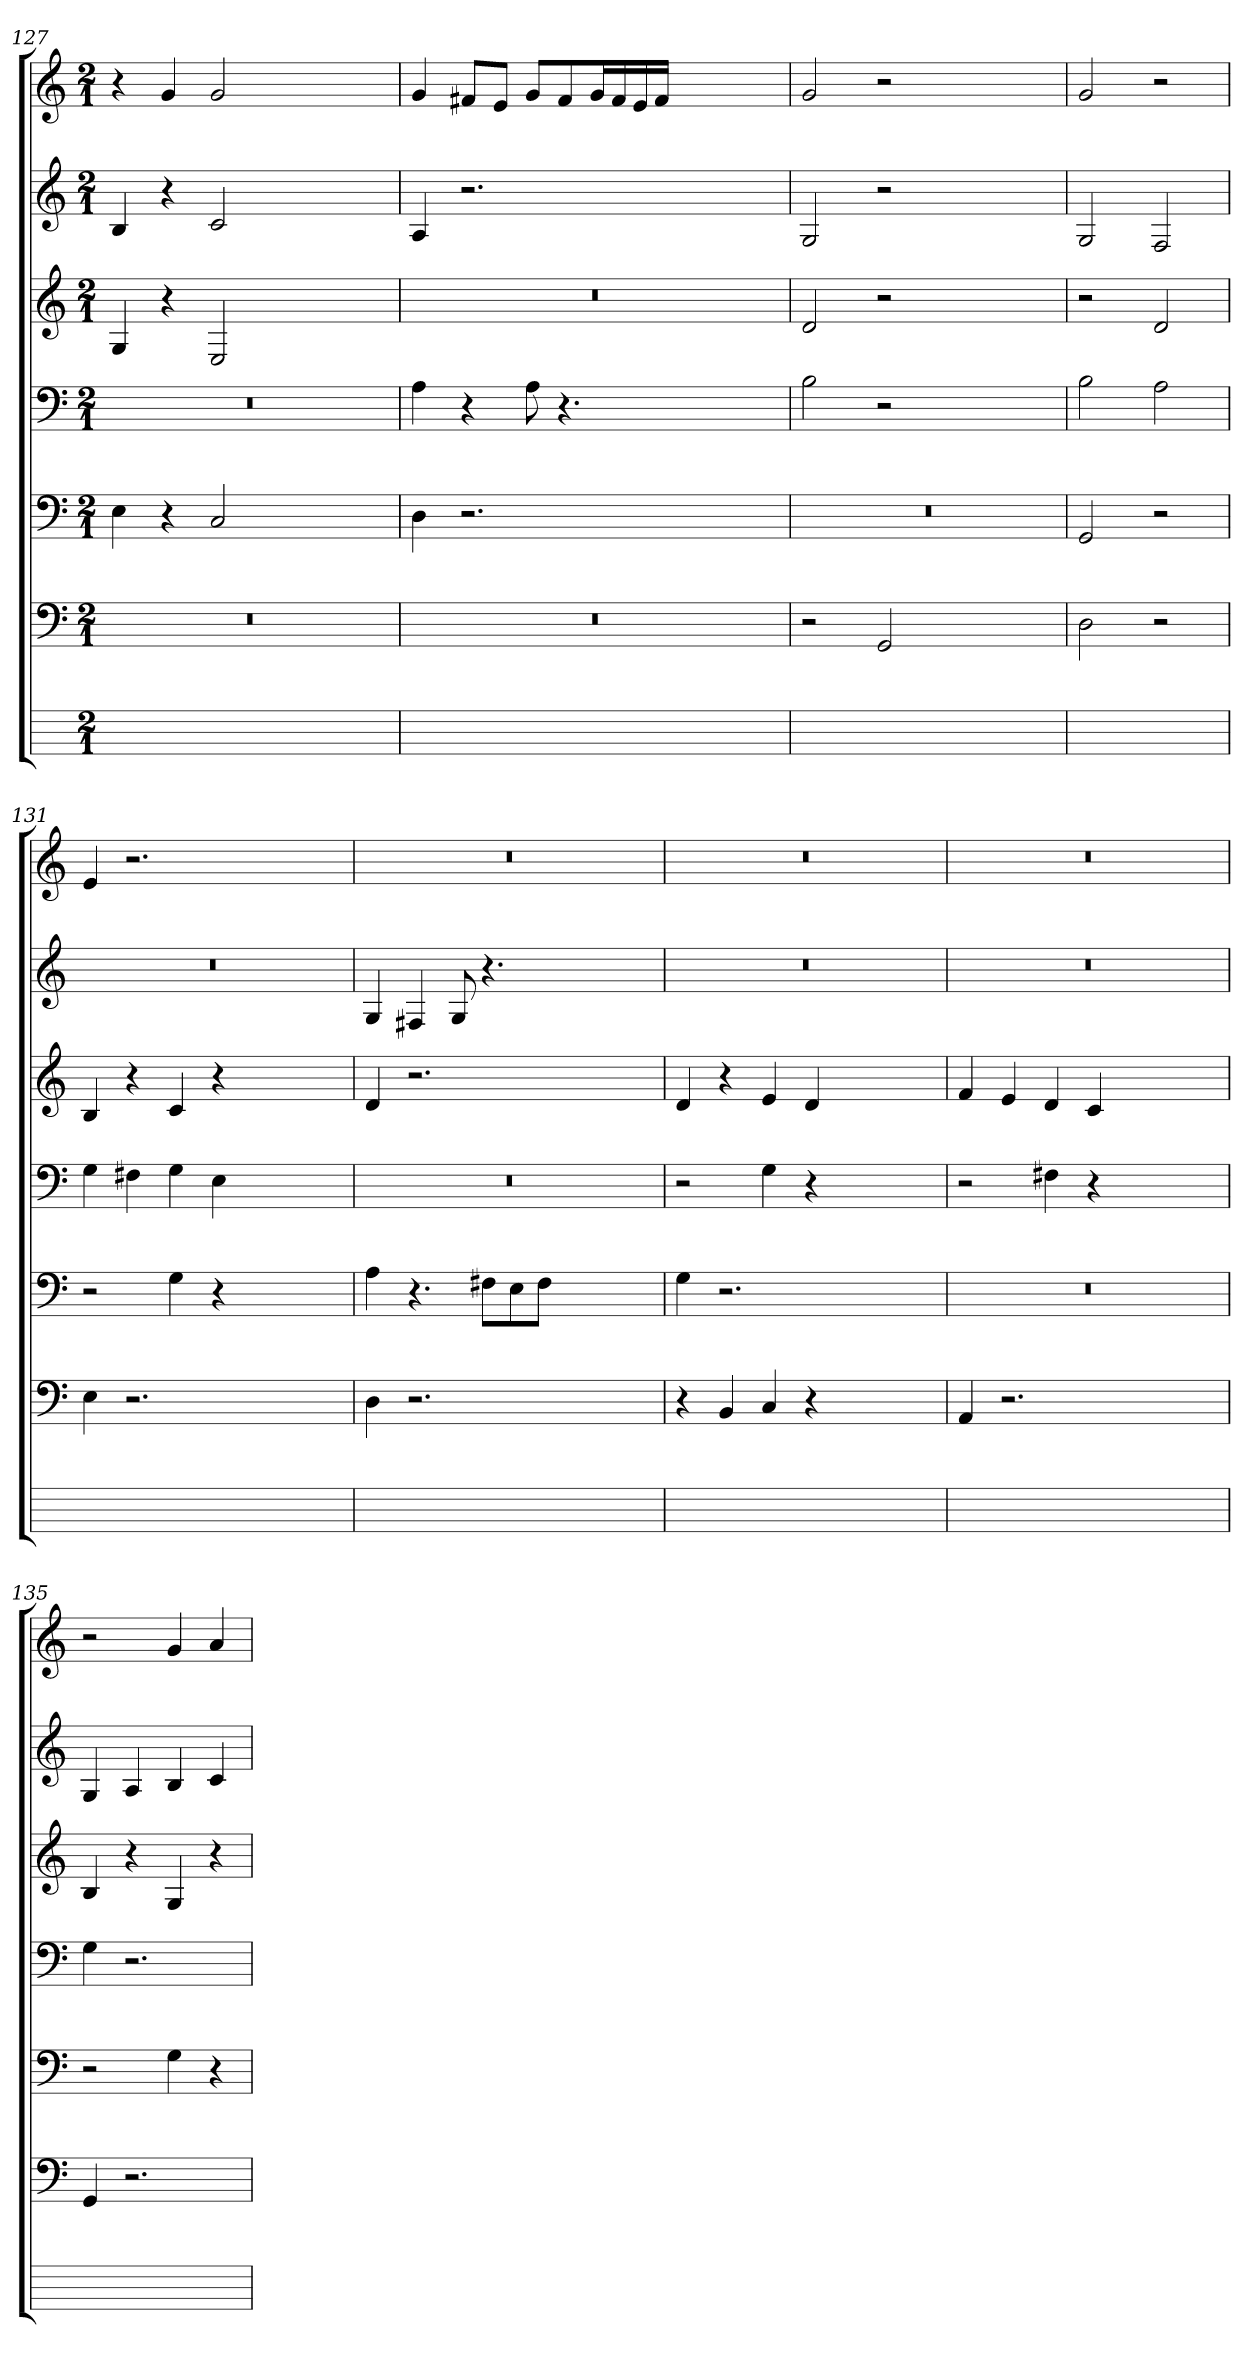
**kern	**kern	**kern	**kern	**kern	**kern	**kern
*part7	*part6	*part5	*part4	*part3	*part2	*part1
*staff7	*staff6	*staff5	*staff4	*staff3	*staff2	*staff1
*	*clefF4	*clefF4	*clefF4	*clefG2	*clefG2	*clefG2
*	*k[]	*k[]	*k[]	*k[]	*k[]	*k[]
*	*C:	*C:	*C:	*C:	*C:	*C:
*M2/1	*M2/1	*M2/1	*M2/1	*M2/1	*M2/1	*M2/1
=127	=127	=127	=127	=127	=127	=127
0ryy	0r	4E	0r	4G	4B	4r
.	.	4r	.	4r	4r	4g
.	.	2C	.	2E	2c	2g
.	.	1ryy	.	1ryy	1ryy	1ryy
=128	=128	=128	=128	=128	=128	=128
0ryy	0r	4D	4A	0r	4A	4gi
.	.	2.r	4r	.	2.r	8f#XL
.	.	.	.	.	.	8ejJ
.	.	.	8Ai	.	.	8gZL
.	.	.	4.r	.	.	8f#j
.	.	.	.	.	.	16gZL
.	.	.	.	.	.	16f#j
.	.	.	.	.	.	16ej
.	.	.	.	.	.	16f#jJJ
.	.	1ryy	1ryy	.	1ryy	1ryy
=129	=129	=129	=129	=129	=129	=129
0ryy	2r	0r	2B	2d	2G	2g
.	2GGi	.	2r	2r	2r	2r
.	1ryy	.	1ryy	1ryy	1ryy	1ryy
=130	=130	=130	=130	=130	=130	=130
1ryy	2D	2GGi	2Bi	2r	2Gi	2gi
.	2r	2r	2A	2d	2FZ	2r
=131	=131	=131	=131	=131	=131	=131
0ryy	4E	2r	4G	4B	0r	4eZ
.	2.r	.	4F#XV	4r	.	2.r
.	.	4G	4G	4c	.	.
.	.	4r	4E	4r	.	.
.	1ryy	1ryy	1ryy	1ryy	.	1ryy
=132	=132	=132	=132	=132	=132	=132
0ryy	4D	4A	0r	4d	4Gi	0r
.	2.r	4.r	.	2.r	4F#Xj	.
.	.	.	.	.	8Gi	.
.	.	8F#jL	.	.	4.r	.
.	.	8Ej	.	.	.	.
.	.	8F#jJ	.	.	.	.
.	1ryy	1ryy	.	1ryy	1ryy	.
=133	=133	=133	=133	=133	=133	=133
0ryy	4r	4G	2r	4d	0r	0r
.	4BBi	2.r	.	4r	.	.
.	4C	.	4G	4e	.	.
.	4r	.	4r	4dj	.	.
.	1ryy	1ryy	1ryy	1ryy	.	.
=134	=134	=134	=134	=134	=134	=134
0ryy	4AA	0r	2r	4fZ	0r	0r
.	2.r	.	.	4ej	.	.
.	.	.	4F#X	4d	.	.
.	.	.	4r	4c	.	.
.	1ryy	.	1ryy	1ryy	.	.
=135	=135	=135	=135	=135	=135	=135
1ryy	4GG	2r	4G	4B	4G	2r
.	2.r	.	2.r	4r	4A	.
.	.	4G	.	4G	4B	4g
.	.	4r	.	4r	4c	4a
=	=	=	=	=	=	=
*-	*-	*-	*-	*-	*-	*-
